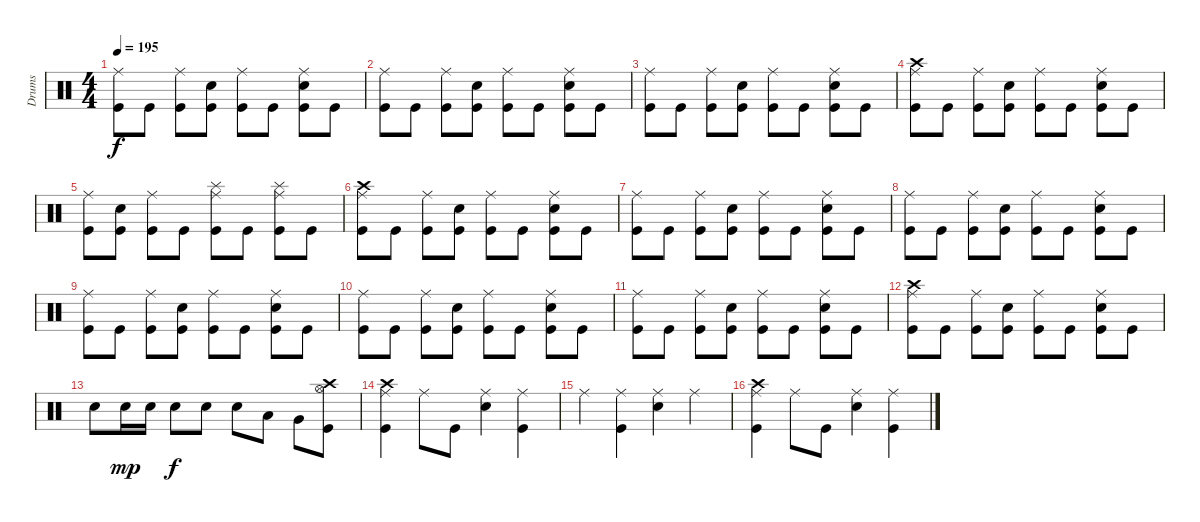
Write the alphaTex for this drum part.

\track ("Drums" "Drums") {instrument percussion}
\staff {score}
\articulation defaults
\ts (4 4)
\tempo 195
\clef neutral
\ks c
("Ride (middle)" "Kick (hit)").8{dy f} "Kick (hit)".8 ("Ride (middle)" "Kick (hit)").8 ("Electric Snare (hit)" "Kick (hit)").8 ("Ride (middle)" "Kick (hit)").8 "Kick (hit)".8 ("Ride (middle)" "Electric Snare (hit)" "Kick (hit)").8 "Kick (hit)".8 |
("Ride (middle)" "Kick (hit)").8 "Kick (hit)".8 ("Ride (middle)" "Kick (hit)").8 ("Electric Snare (hit)" "Kick (hit)").8 ("Ride (middle)" "Kick (hit)").8 "Kick (hit)".8 ("Ride (middle)" "Electric Snare (hit)" "Kick (hit)").8 "Kick (hit)".8 |
("Ride (middle)" "Kick (hit)").8 "Kick (hit)".8 ("Ride (middle)" "Kick (hit)").8 ("Electric Snare (hit)" "Kick (hit)").8 ("Ride (middle)" "Kick (hit)").8 "Kick (hit)".8 ("Ride (middle)" "Electric Snare (hit)" "Kick (hit)").8 "Kick (hit)".8 |
("Crash high (hit)" "Ride (middle)" "Kick (hit)").8 "Kick (hit)".8 ("Ride (middle)" "Kick (hit)").8 ("Electric Snare (hit)" "Kick (hit)").8 ("Ride (middle)" "Kick (hit)").8 "Kick (hit)".8 ("Ride (middle)" "Electric Snare (hit)" "Kick (hit)").8 "Kick (hit)".8 |
("Ride (middle)" "Kick (hit)").8 ("Electric Snare (hit)" "Kick (hit)").8 ("Ride (middle)" "Kick (hit)").8 "Kick (hit)".8 ("Splash (hit)" "Ride (middle)" "Kick (hit)").8 "Kick (hit)".8 ("Splash (hit)" "Ride (middle)" "Kick (hit)").8 "Kick (hit)".8 |
("Crash high (hit)" "Ride (middle)" "Kick (hit)").8 "Kick (hit)".8 ("Ride (middle)" "Kick (hit)").8 ("Electric Snare (hit)" "Kick (hit)").8 ("Ride (middle)" "Kick (hit)").8 "Kick (hit)".8 ("Ride (middle)" "Electric Snare (hit)" "Kick (hit)").8 "Kick (hit)".8 |
("Ride (middle)" "Kick (hit)").8 "Kick (hit)".8 ("Ride (middle)" "Kick (hit)").8 ("Electric Snare (hit)" "Kick (hit)").8 ("Ride (middle)" "Kick (hit)").8 "Kick (hit)".8 ("Ride (middle)" "Electric Snare (hit)" "Kick (hit)").8 "Kick (hit)".8 |
("Ride (middle)" "Kick (hit)").8 "Kick (hit)".8 ("Ride (middle)" "Kick (hit)").8 ("Electric Snare (hit)" "Kick (hit)").8 ("Ride (middle)" "Kick (hit)").8 "Kick (hit)".8 ("Ride (middle)" "Electric Snare (hit)" "Kick (hit)").8 "Kick (hit)".8 |
("Ride (middle)" "Kick (hit)").8 "Kick (hit)".8 ("Ride (middle)" "Kick (hit)").8 ("Electric Snare (hit)" "Kick (hit)").8 ("Ride (middle)" "Kick (hit)").8 "Kick (hit)".8 ("Ride (middle)" "Electric Snare (hit)" "Kick (hit)").8 "Kick (hit)".8 |
("Ride (middle)" "Kick (hit)").8 "Kick (hit)".8 ("Ride (middle)" "Kick (hit)").8 ("Electric Snare (hit)" "Kick (hit)").8 ("Ride (middle)" "Kick (hit)").8 "Kick (hit)".8 ("Ride (middle)" "Electric Snare (hit)" "Kick (hit)").8 "Kick (hit)".8 |
("Ride (middle)" "Kick (hit)").8 "Kick (hit)".8 ("Ride (middle)" "Kick (hit)").8 ("Electric Snare (hit)" "Kick (hit)").8 ("Ride (middle)" "Kick (hit)").8 "Kick (hit)".8 ("Ride (middle)" "Electric Snare (hit)" "Kick (hit)").8 "Kick (hit)".8 |
("Crash high (hit)" "Ride (middle)" "Kick (hit)").8 "Kick (hit)".8 ("Ride (middle)" "Kick (hit)").8 ("Electric Snare (hit)" "Kick (hit)").8 ("Ride (middle)" "Kick (hit)").8 "Kick (hit)".8 ("Ride (middle)" "Electric Snare (hit)" "Kick (hit)").8 "Kick (hit)".8 |
"Electric Snare (hit)".8 "Electric Snare (hit)".16{dy mp} "Electric Snare (hit)".16 "Electric Snare (hit)".8{dy f} "Electric Snare (hit)".8 "Electric Snare (hit)".8 "Low Tom (hit)".8 "Very Low Tom (hit)".8 ("Hi-Hat (open)" "Crash high (hit)" "Kick (hit)").8 |
("Crash high (hit)" "Ride (middle)" "Kick (hit)").4 "Ride (middle)".8 "Kick (hit)".8 ("Ride (middle)" "Electric Snare (hit)").4 ("Ride (middle)" "Kick (hit)").4 |
"Ride (middle)".4 ("Ride (middle)" "Kick (hit)").4 ("Ride (middle)" "Electric Snare (hit)").4 "Ride (middle)".4 |
("Crash high (hit)" "Ride (middle)" "Kick (hit)").4 "Ride (middle)".8 "Kick (hit)".8 ("Ride (middle)" "Electric Snare (hit)").4 ("Ride (middle)" "Kick (hit)").4
